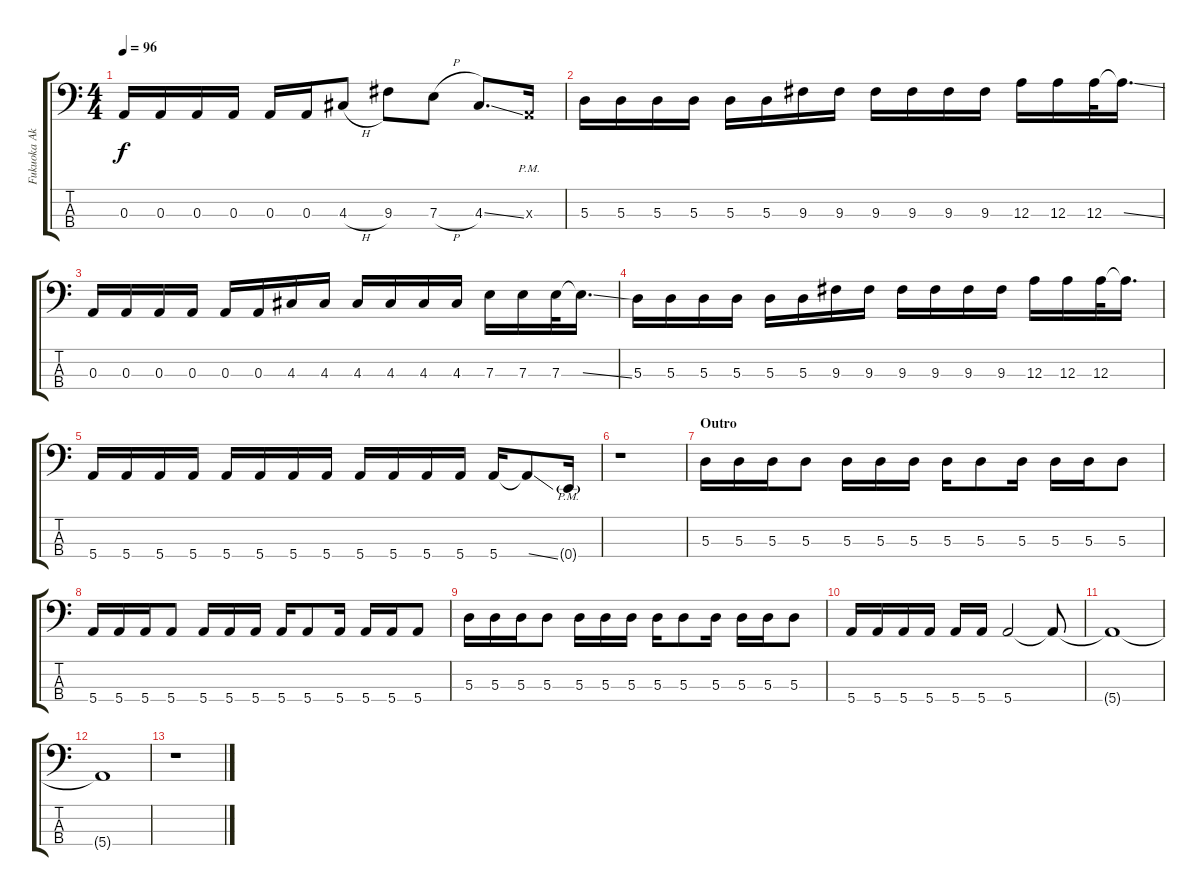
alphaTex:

\track ("Fukuoka Akiko" "Fukuoka Ak") {instrument electricbassfinger}
\staff {score tabs}
\tuning (G2 D2 A1 E1) {hide}
\ts (4 4)
\tempo 96
\clef f4
\ks c
0.3.16{dy f} 0.3.16 0.3.16 0.3.16 0.3.16 0.3.16 4.3{h}.8 9.3.8 7.3{h}.8 4.3{ss}.8{d} 0.3{pm x}.16 |
5.3.16 5.3.16 5.3.16 5.3.16 5.3.16 5.3.16 9.3.16 9.3.16 9.3.16 9.3.16 9.3.16 9.3.16 12.3.16 12.3.16 12.3.32 12.3{ss t}.16{d} |
0.3.16 0.3.16 0.3.16 0.3.16 0.3.16 0.3.16 4.3.16 4.3.16 4.3.16 4.3.16 4.3.16 4.3.16 7.3.16 7.3.16 7.3.32 7.3{ss t}.16{d} |
5.3.16 5.3.16 5.3.16 5.3.16 5.3.16 5.3.16 9.3.16 9.3.16 9.3.16 9.3.16 9.3.16 9.3.16 12.3.16 12.3.16 12.3.32 12.3{t}.16{d} |
5.4.16 5.4.16 5.4.16 5.4.16 5.4.16 5.4.16 5.4.16 5.4.16 5.4.16 5.4.16 5.4.16 5.4.16 5.4.16 5.4{ss t}.8 0.4{g pm}.16 |
r.1 |
\section ("" "Outro")
5.3.16 5.3.16 5.3.16 5.3.8 5.3.16 5.3.16 5.3.16 5.3.16 5.3.8 5.3.16 5.3.16 5.3.16 5.3.8 |
5.4.16 5.4.16 5.4.16 5.4.8 5.4.16 5.4.16 5.4.16 5.4.16 5.4.8 5.4.16 5.4.16 5.4.16 5.4.8 |
5.3.16 5.3.16 5.3.16 5.3.8 5.3.16 5.3.16 5.3.16 5.3.16 5.3.8 5.3.16 5.3.16 5.3.16 5.3.8 |
5.4.16 5.4.16 5.4.16 5.4.16 5.4.16 5.4.16 5.4.2 5.4{t}.8 |
5.4{t}.1 |
5.4{t}.1 |
r.1
